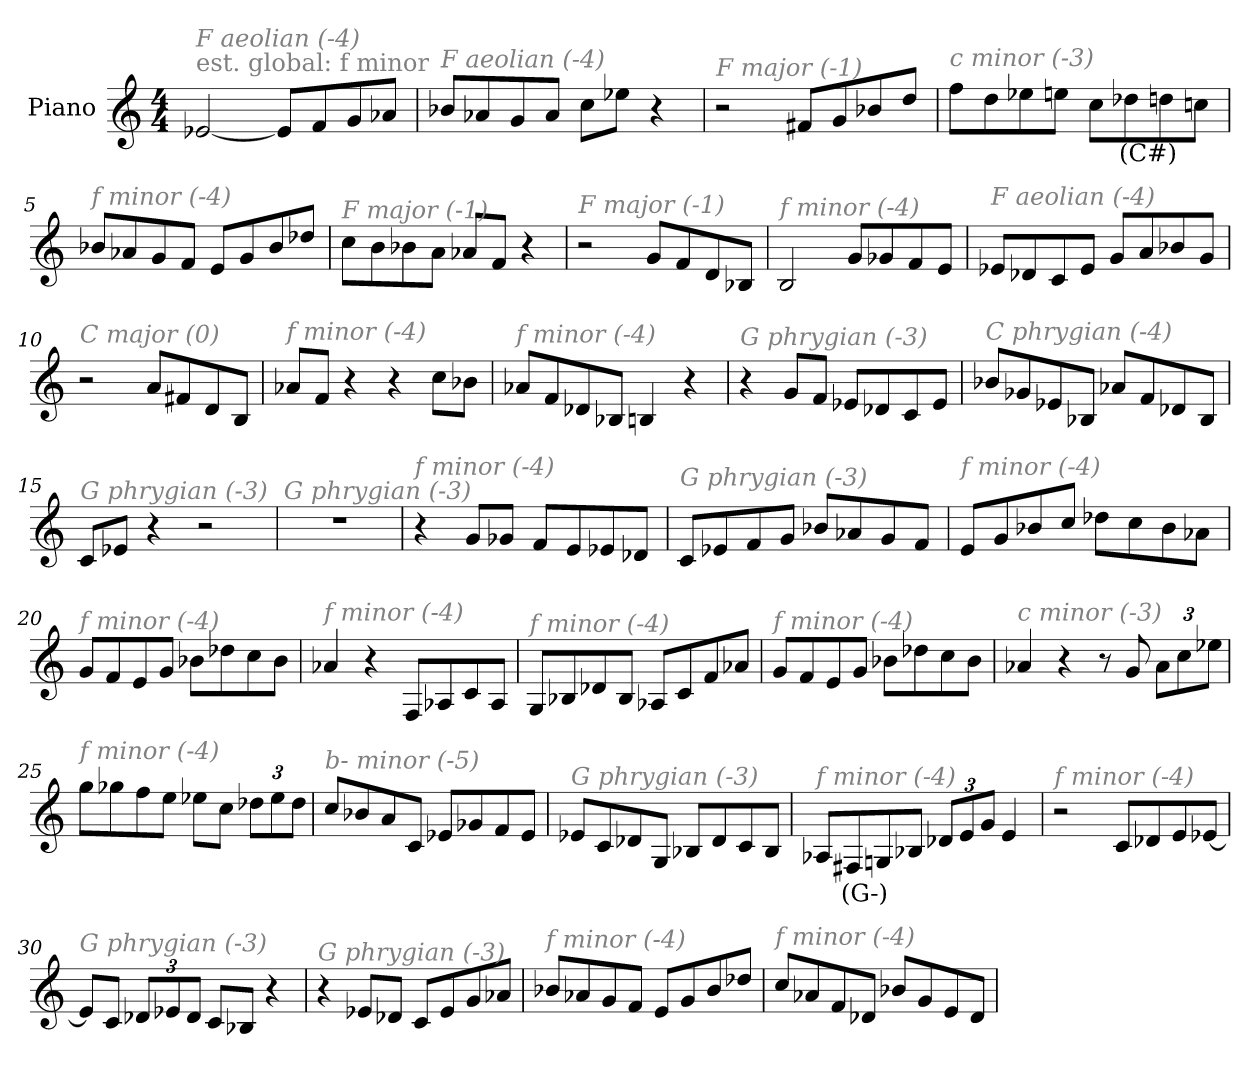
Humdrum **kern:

**kern	**text
*part1	*part1
*staff1	*staff1
*I"Piano	*
*I'Pno	*
*clefG2	*
*k[]	*
*M4/4	*
*MM340	*
=1	=1
!LO:TX:a:color=#808080:t=est. global&colon; f minor	!
!LO:TX:i:color=#808080:t=F aeolian (-4)	!
[2e-X/	.
8e-/L]	.
8f/	.
8g/	.
8a-X/J	.
=2	=2
!LO:TX:i:color=#808080:t=F aeolian (-4)	!
8b-X/L	.
8a-X/	.
8g/	.
8a-/J	.
8cc\L	.
8ee-X\J	.
4r	.
=3	=3
!LO:TX:i:color=#808080:t=F major (-1)	!
2r	.
8f#X/L	.
8g/	.
8b-X/	.
8dd/J	.
=4	=4
!LO:TX:i:color=#808080:t=c minor (-3)	!
8ff\L	.
8dd\	.
8ee-X\	.
8een\J	.
8cc\L	.
8dd-Xi\	(C#)
8dd\	.
8ccn\J	.
!!LO:LB:g=z
=5	=5
!LO:TX:i:color=#808080:t=f minor (-4)	!
8b-X/L	.
8a-X/	.
8g/	.
8f/J	.
8e/L	.
8g/	.
8b-/	.
8dd-X/J	.
=6	=6
!LO:TX:i:color=#808080:t=F major (-1)	!
8cc\L	.
8b\	.
8b-X\	.
8a\J	.
8a-X/L	.
8f/J	.
4r	.
=7	=7
!LO:TX:i:color=#808080:t=F major (-1)	!
2r	.
8g/L	.
8f/	.
8d/	.
8B-X/J	.
=8	=8
!LO:TX:i:color=#808080:t=f minor (-4)	!
2B/	.
8g/L	.
8g-X/	.
8f/	.
8e/J	.
=9	=9
!LO:TX:i:color=#808080:t=F aeolian (-4)	!
8e-X/L	.
8d-X/	.
8c/	.
8e-/J	.
8g/L	.
8a/	.
8b-X/	.
8g/J	.
!!LO:LB:g=z
=10	=10
!LO:TX:i:color=#808080:t=C major (0)	!
2r	.
8a/L	.
8f#X/	.
8d/	.
8B/J	.
=11	=11
!LO:TX:i:color=#808080:t=f minor (-4)	!
8a-X/L	.
8f/J	.
4r	.
4r	.
8cc\L	.
8b-X\J	.
=12	=12
!LO:TX:i:color=#808080:t=f minor (-4)	!
8a-X/L	.
8f/	.
8d-X/	.
8B-X/J	.
4Bn/	.
4r	.
=13	=13
!LO:TX:i:color=#808080:t=G phrygian (-3)	!
4r	.
8g/L	.
8f/J	.
8e-X/L	.
8d-X/	.
8c/	.
8e-/J	.
=14	=14
!LO:TX:i:color=#808080:t=C phrygian (-4)	!
8b-X/L	.
8g-X/	.
8e-X/	.
8B-X/J	.
8a-X/L	.
8f/	.
8d-X/	.
8B-/J	.
!!LO:LB:g=z
=15	=15
!LO:TX:i:color=#808080:t=G phrygian (-3)	!
8c/L	.
8e-X/J	.
4r	.
2r	.
=16	=16
!LO:TX:i:color=#808080:t=G phrygian (-3)	!
1r	.
=17	=17
!LO:TX:i:color=#808080:t=f minor (-4)	!
4r	.
8g/L	.
8g-X/J	.
8f/L	.
8e/	.
8e-X/	.
8d-X/J	.
=18	=18
!LO:TX:i:color=#808080:t=G phrygian (-3)	!
8c/L	.
8e-X/	.
8f/	.
8g/J	.
8b-X/L	.
8a-X/	.
8g/	.
8f/J	.
=19	=19
!LO:TX:i:color=#808080:t=f minor (-4)	!
8e/L	.
8g/	.
8b-X/	.
8cc/J	.
8dd-X\L	.
8cc\	.
8b-\	.
8a-X\J	.
!!LO:LB:g=z
=20	=20
!LO:TX:i:color=#808080:t=f minor (-4)	!
8g/L	.
8f/	.
8e/	.
8g/J	.
8b-X\L	.
8dd-X\	.
8cc\	.
8b-\J	.
=21	=21
!LO:TX:i:color=#808080:t=f minor (-4)	!
4a-X/	.
4r	.
8F/L	.
8A-X/	.
8c/	.
8A-/J	.
=22	=22
!LO:TX:i:color=#808080:t=f minor (-4)	!
8G/L	.
8B-X/	.
8d-X/	.
8B-/J	.
8A-X/L	.
8c/	.
8f/	.
8a-X/J	.
=23	=23
!LO:TX:i:color=#808080:t=f minor (-4)	!
8g/L	.
8f/	.
8e/	.
8g/J	.
8b-X\L	.
8dd-X\	.
8cc\	.
8b-\J	.
!!LO:LB:g=z
=24	=24
!LO:TX:i:color=#808080:t=c minor (-3)	!
4a-X/	.
4r	.
8r	.
8g/	.
*Xbrackettup	*
12a-\L	.
12cc\	.
12ee-X\J	.
=25	=25
!LO:TX:i:color=#808080:t=f minor (-4)	!
8gg\L	.
8gg-X\	.
8ff\	.
8ee\J	.
8ee-X\L	.
8cc\J	.
12dd-X\L	.
12ee-\	.
12dd-\J	.
=26	=26
!LO:TX:i:color=#808080:t=b- minor (-5)	!
8cc/L	.
8b-X/	.
8a/	.
8c/J	.
8e-X/L	.
8g-X/	.
8f/	.
8e-/J	.
=27	=27
!LO:TX:i:color=#808080:t=G phrygian (-3)	!
8e-X/L	.
8c/	.
8d-X/	.
8G/J	.
8B-X/L	.
8d-/	.
8c/	.
8B-/J	.
!!LO:LB:g=z
=28	=28
!LO:TX:i:color=#808080:t=f minor (-4)	!
8A-X/L	.
8F#Xi/	(G-)
8Gn/	.
8B-X/J	.
12d-X/L	.
12e/	.
12g/J	.
4e/	.
=29	=29
!LO:TX:i:color=#808080:t=f minor (-4)	!
2r	.
8c/L	.
8d-X/	.
8e/	.
[8e-X/J	.
=30	=30
!LO:TX:i:color=#808080:t=G phrygian (-3)	!
8e-/L]	.
8c/J	.
12d-X/L	.
12e-X/	.
12d-/J	.
8c/L	.
8B-X/J	.
4r	.
=31	=31
!LO:TX:i:color=#808080:t=G phrygian (-3)	!
4r	.
8e-X/L	.
8d-X/J	.
8c/L	.
8e-/	.
8g/	.
8a-X/J	.
!!LO:LB:g=z
=32	=32
!LO:TX:i:color=#808080:t=f minor (-4)	!
8b-X/L	.
8a-X/	.
8g/	.
8f/J	.
8e/L	.
8g/	.
8b-/	.
8dd-X/J	.
=33	=33
!LO:TX:i:color=#808080:t=f minor (-4)	!
8cc/L	.
8a-X/	.
8f/	.
8d-X/J	.
8b-X/L	.
8g/	.
8e/	.
8d-/J	.
=	=
*-	*-
